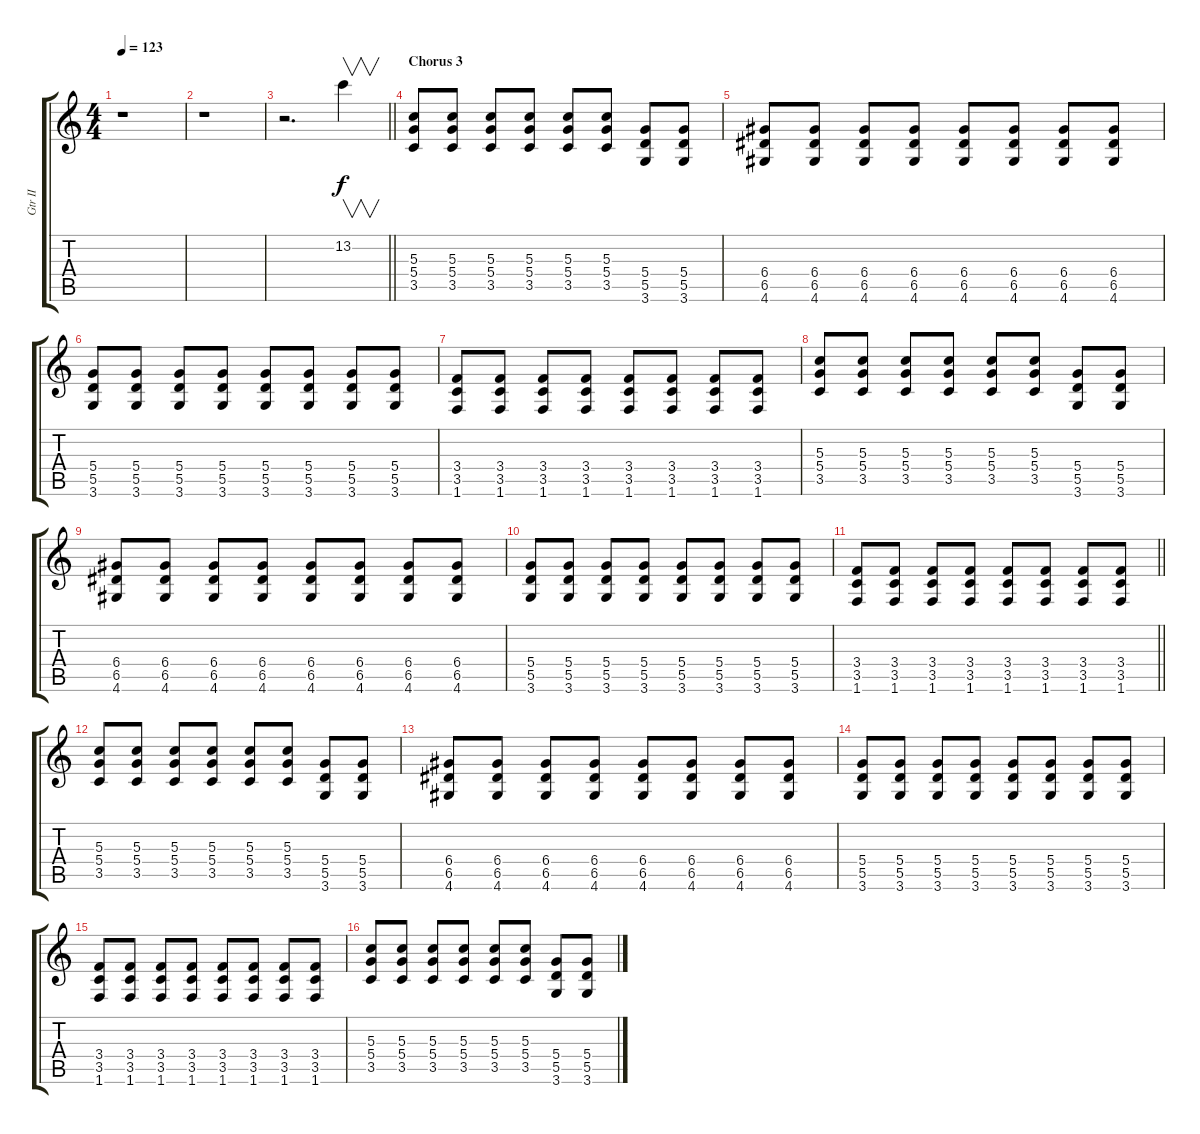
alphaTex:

\track ("Gtr II" "Gtr II") {instrument overdrivenguitar}
\staff {score tabs}
\tuning (E4 B3 G3 D3 A2 E2) {hide}
\ts (4 4)
\tempo 123
\clef g2
\ks c
r.1{dy f} |
r.1 |
\barLineRight lightlight
r.2{d} 13.2.4{v} |
\section ("" "Chorus 3")
(5.3 5.4 3.5).8 (5.3 5.4 3.5).8 (5.3 5.4 3.5).8 (5.3 5.4 3.5).8 (5.3 5.4 3.5).8 (5.3 5.4 3.5).8 (5.4 5.5 3.6).8 (5.4 5.5 3.6).8 |
(6.4 6.5 4.6).8 (6.4 6.5 4.6).8 (6.4 6.5 4.6).8 (6.4 6.5 4.6).8 (6.4 6.5 4.6).8 (6.4 6.5 4.6).8 (6.4 6.5 4.6).8 (6.4 6.5 4.6).8 |
(5.4 5.5 3.6).8 (5.4 5.5 3.6).8 (5.4 5.5 3.6).8 (5.4 5.5 3.6).8 (5.4 5.5 3.6).8 (5.4 5.5 3.6).8 (5.4 5.5 3.6).8 (5.4 5.5 3.6).8 |
(3.4 3.5 1.6).8 (3.4 3.5 1.6).8 (3.4 3.5 1.6).8 (3.4 3.5 1.6).8 (3.4 3.5 1.6).8 (3.4 3.5 1.6).8 (3.4 3.5 1.6).8 (3.4 3.5 1.6).8 |
(5.3 5.4 3.5).8 (5.3 5.4 3.5).8 (5.3 5.4 3.5).8 (5.3 5.4 3.5).8 (5.3 5.4 3.5).8 (5.3 5.4 3.5).8 (5.4 5.5 3.6).8 (5.4 5.5 3.6).8 |
(6.4 6.5 4.6).8 (6.4 6.5 4.6).8 (6.4 6.5 4.6).8 (6.4 6.5 4.6).8 (6.4 6.5 4.6).8 (6.4 6.5 4.6).8 (6.4 6.5 4.6).8 (6.4 6.5 4.6).8 |
(5.4 5.5 3.6).8 (5.4 5.5 3.6).8 (5.4 5.5 3.6).8 (5.4 5.5 3.6).8 (5.4 5.5 3.6).8 (5.4 5.5 3.6).8 (5.4 5.5 3.6).8 (5.4 5.5 3.6).8 |
\barLineRight lightlight
(3.4 3.5 1.6).8 (3.4 3.5 1.6).8 (3.4 3.5 1.6).8 (3.4 3.5 1.6).8 (3.4 3.5 1.6).8 (3.4 3.5 1.6).8 (3.4 3.5 1.6).8 (3.4 3.5 1.6).8 |
(5.3 5.4 3.5).8 (5.3 5.4 3.5).8 (5.3 5.4 3.5).8 (5.3 5.4 3.5).8 (5.3 5.4 3.5).8 (5.3 5.4 3.5).8 (5.4 5.5 3.6).8 (5.4 5.5 3.6).8 |
(6.4 6.5 4.6).8 (6.4 6.5 4.6).8 (6.4 6.5 4.6).8 (6.4 6.5 4.6).8 (6.4 6.5 4.6).8 (6.4 6.5 4.6).8 (6.4 6.5 4.6).8 (6.4 6.5 4.6).8 |
(5.4 5.5 3.6).8 (5.4 5.5 3.6).8 (5.4 5.5 3.6).8 (5.4 5.5 3.6).8 (5.4 5.5 3.6).8 (5.4 5.5 3.6).8 (5.4 5.5 3.6).8 (5.4 5.5 3.6).8 |
(3.4 3.5 1.6).8 (3.4 3.5 1.6).8 (3.4 3.5 1.6).8 (3.4 3.5 1.6).8 (3.4 3.5 1.6).8 (3.4 3.5 1.6).8 (3.4 3.5 1.6).8 (3.4 3.5 1.6).8 |
(5.3 5.4 3.5).8 (5.3 5.4 3.5).8 (5.3 5.4 3.5).8 (5.3 5.4 3.5).8 (5.3 5.4 3.5).8 (5.3 5.4 3.5).8 (5.4 5.5 3.6).8 (5.4 5.5 3.6).8
